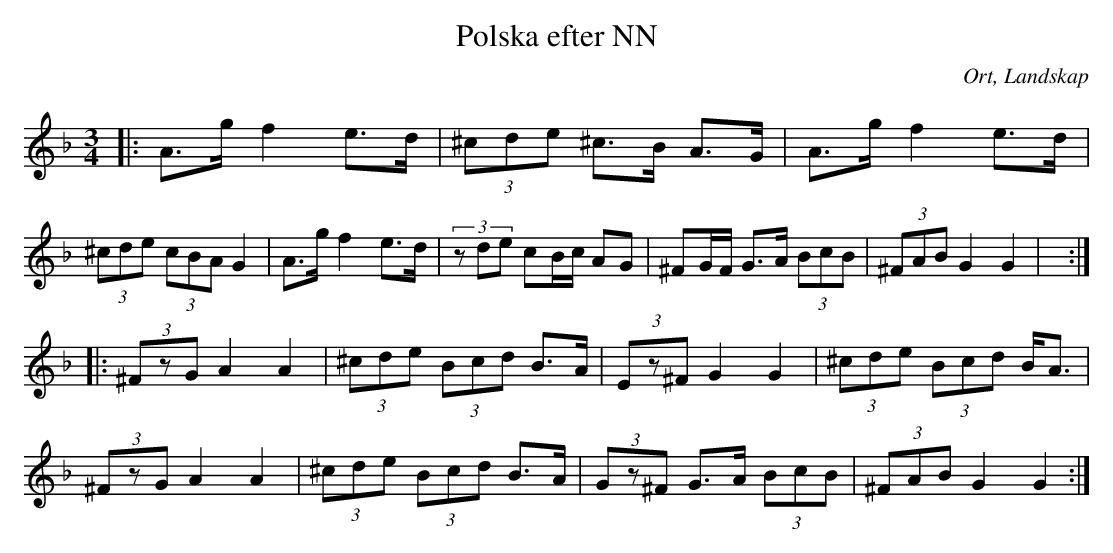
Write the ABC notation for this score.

X:1
T:Polska efter NN
O:Ort, Landskap
M:3/4
L:1/8
K:Dm
|: A>g f2 e>d|(3^cde ^c>B A>G|A>g f2 e>d|(3^cde (3cBA G2|A>g f2 e>d|(3zde cB/c/ AG|^FG/F/ G>A (3BcB|(3^FAB G2 G2|  :|
|:(3^FzG A2 A2|(3^cde (3Bcd B>A|(3Ez^F G2 G2|(3^cde (3Bcd B<A|
(3^FzG A2 A2|(3^cde (3Bcd B>A| (3Gz^F G>A (3BcB|(3^FAB G2 G2:|
